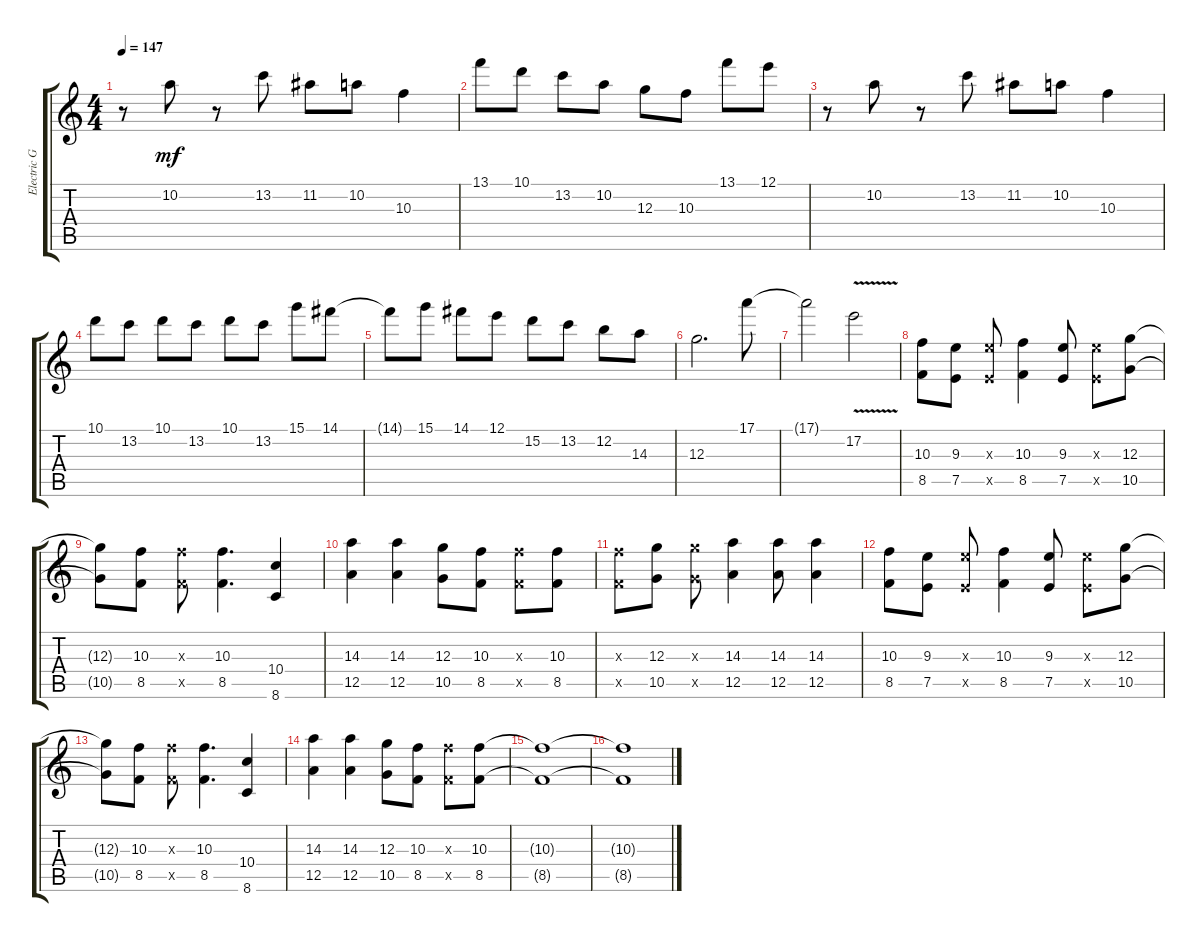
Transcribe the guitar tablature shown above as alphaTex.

\track ("Electric Guitar" "Electric G") {instrument overdrivenguitar}
\staff {score tabs}
\tuning (E4 B3 G3 D3 A2 E2) {hide}
\ts (4 4)
\tempo 147
\clef g2
\ks c
r.8{dy mf} 10.2.8 r.8 13.2.8 11.2.8 10.2.8 10.3.4 |
13.1.8 10.1.8 13.2.8 10.2.8 12.3.8 10.3.8 13.1.8 12.1.8 |
r.8 10.2.8 r.8 13.2.8 11.2.8 10.2.8 10.3.4 |
10.1.8 13.2.8 10.1.8 13.2.8 10.1.8 13.2.8 15.1.8 14.1.8 |
14.1{t}.8 15.1.8 14.1.8 12.1.8 15.2.8 13.2.8 12.2.8 14.3.8 |
12.3.2{d} 17.1.8 |
17.1{t}.2 17.2{v}.2 |
(10.3 8.5).8 (9.3 7.5).8 (9.3{x} 7.5{x}).8 (10.3 8.5).4 (9.3 7.5).8 (9.3{x} 7.5{x}).8 (12.3 10.5).8 |
(12.3{t} 10.5{t}).8 (10.3 8.5).8 (10.3{x} 8.5{x}).8 (10.3 8.5).4{d} (10.4 8.6).4 |
(14.3 12.5).4 (14.3 12.5).4 (12.3 10.5).8 (10.3 8.5).8 (10.3{x} 8.5{x}).8 (10.3 8.5).8 |
(10.3{x} 8.5{x}).8 (12.3 10.5).8 (12.3{x} 10.5{x}).8 (14.3 12.5).4 (14.3 12.5).8 (14.3 12.5).4 |
(10.3 8.5).8 (9.3 7.5).8 (9.3{x} 7.5{x}).8 (10.3 8.5).4 (9.3 7.5).8 (9.3{x} 7.5{x}).8 (12.3 10.5).8 |
(12.3{t} 10.5{t}).8 (10.3 8.5).8 (10.3{x} 8.5{x}).8 (10.3 8.5).4{d} (10.4 8.6).4 |
(14.3 12.5).4 (14.3 12.5).4 (12.3 10.5).8 (10.3 8.5).8 (10.3{x} 8.5{x}).8 (10.3 8.5).8 |
(10.3{t} 8.5{t}).1 |
(10.3{t} 8.5{t}).1
